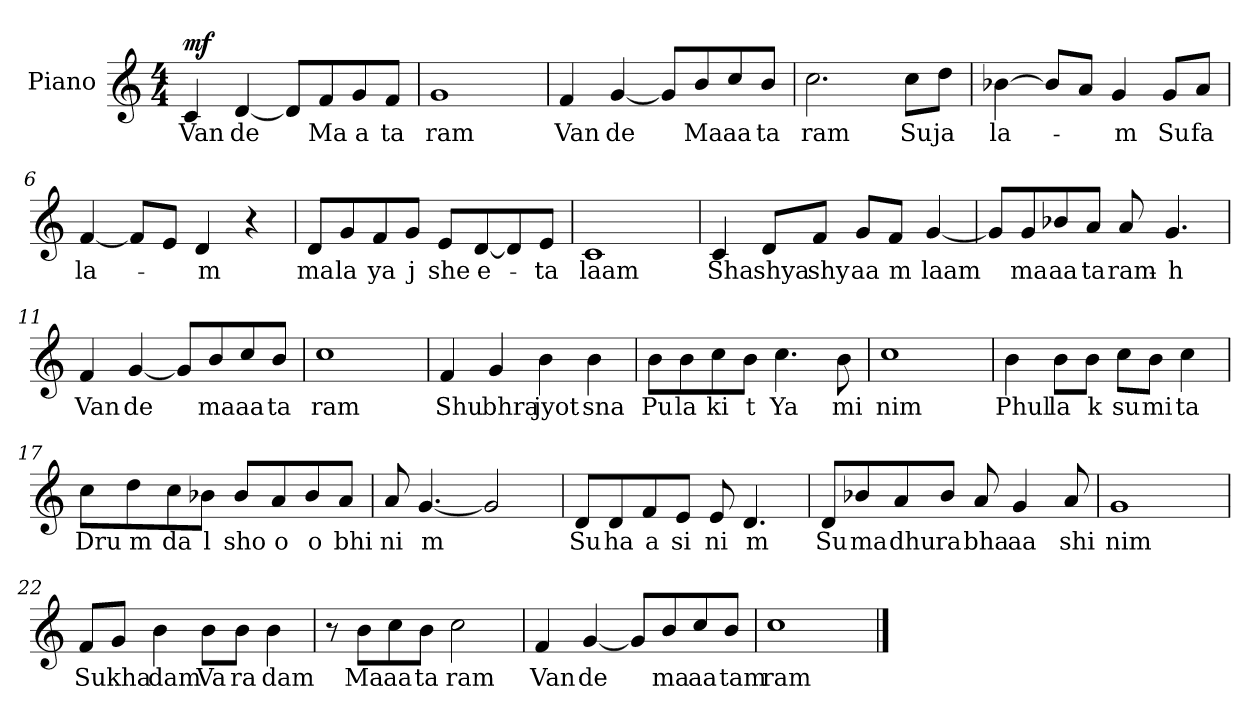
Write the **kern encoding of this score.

**kern	**text	**dynam
*part1	*part1	*part1
*staff1	*staff1	*staff1
*I"Piano	*	*
*I'Pno.	*	*
*clefG2	*	*
*k[]	*	*
*M4/4	*	*
*MM100	*	*
=1	=1	=1
!	!LO:LY:b	!LO:DY:b
4c/	Van	mf
!	!LO:LY:b	!
[4d/	de	.
8d/L]	.	.
!	!LO:LY:b	!
8f/	Ma	.
!	!LO:LY:b	!
8g/	a	.
!	!LO:LY:b	!
8f/J	ta	.
=2	=2	=2
!	!LO:LY:b	!
1g	ram	.
=3	=3	=3
!	!LO:LY:b	!
4f/	Van	.
!	!LO:LY:b	!
[4g/	de	.
8g/L]	.	.
!	!LO:LY:b	!
8b/	Ma	.
!	!LO:LY:b	!
8cc/	aa	.
!	!LO:LY:b	!
8b/J	ta	.
=4	=4	=4
!	!LO:LY:b	!
2.cc\	ram	.
!	!LO:LY:b	!
8cc\L	Su	.
!	!LO:LY:b	!
8dd\J	ja	.
!!LO:LB:g=z
=5	=5	=5
!	!LO:LY:b	!
[4b-X\	la-	.
8b-/L]	.	.
8a/J	.	.
!	!LO:LY:b	!
4g/	-m	.
!	!LO:LY:b	!
8g/L	Su	.
!	!LO:LY:b	!
8a/J	fa	.
=6	=6	=6
!	!LO:LY:b	!
[4f/	la-	.
8f/L]	.	.
8e/J	.	.
!	!LO:LY:b	!
4d/	-m	.
4r	.	.
=7	=7	=7
!	!LO:LY:b	!
8d/L	ma	.
!	!LO:LY:b	!
8g/	la	.
!	!LO:LY:b	!
8f/	ya	.
!	!LO:LY:b	!
8g/J	j	.
!	!LO:LY:b	!
8e/L	she	.
!	!LO:LY:b	!
[8d/	e-	.
8d/]	.	.
!	!LO:LY:b	!
8e/J	-ta	.
=8	=8	=8
!	!LO:LY:b	!
1c	laam	.
!!LO:LB:g=z
=9	=9	=9
!	!LO:LY:b	!
4c/	Sha	.
!	!LO:LY:b	!
8d/L	shya	.
!	!LO:LY:b	!
8f/J	shy	.
!	!LO:LY:b	!
8g/L	aa	.
!	!LO:LY:b	!
8f/J	m	.
!	!LO:LY:b	!
[4g/	laam	.
=10	=10	=10
8g/L]	.	.
!	!LO:LY:b	!
8g/	ma	.
!	!LO:LY:b	!
8b-X/	aa	.
!	!LO:LY:b	!
8a/J	ta	.
!	!LO:LY:b	!
8a/	ram-	.
!	!LO:LY:b	!
4.g/	h	.
=11	=11	=11
!	!LO:LY:b	!
4f/	Van	.
!	!LO:LY:b	!
[4g/	de	.
8g/L]	.	.
!	!LO:LY:b	!
8b/	ma	.
!	!LO:LY:b	!
8cc/	aa	.
!	!LO:LY:b	!
8b/J	ta	.
=12	=12	=12
!	!LO:LY:b	!
1cc	ram	.
!!LO:LB:g=z
=13	=13	=13
!	!LO:LY:b	!
4f/	Shu	.
!	!LO:LY:b	!
4g/	bhra	.
!	!LO:LY:b	!
4b\	jyot	.
!	!LO:LY:b	!
4b\	sna	.
=14	=14	=14
!	!LO:LY:b	!
8b\L	Pu	.
!	!LO:LY:b	!
8b\	la	.
!	!LO:LY:b	!
8cc\	ki	.
!	!LO:LY:b	!
8b\J	t	.
!	!LO:LY:b	!
4.cc\	Ya	.
!	!LO:LY:b	!
8b\	mi	.
=15	=15	=15
!	!LO:LY:b	!
1cc	nim	.
!!LO:LB:g=z
=16	=16	=16
!	!LO:LY:b	!
4b\	Phul	.
!	!LO:LY:b	!
8b\L	la	.
!	!LO:LY:b	!
8b\J	k	.
!	!LO:LY:b	!
8cc\L	su	.
!	!LO:LY:b	!
8b\J	mi	.
!	!LO:LY:b	!
4cc\	ta	.
=17	=17	=17
!	!LO:LY:b	!
8cc\L	Dru	.
!	!LO:LY:b	!
8dd\	m	.
!	!LO:LY:b	!
8cc\	da	.
!	!LO:LY:b	!
8b-X\J	l	.
!	!LO:LY:b	!
8b-/L	sho	.
!	!LO:LY:b	!
8a/	o	.
!	!LO:LY:b	!
8b-/	o	.
!	!LO:LY:b	!
8a/J	bhi	.
=18	=18	=18
!	!LO:LY:b	!
8a/	ni	.
!	!LO:LY:b	!
[4.g/	m	.
2g/]	.	.
!!LO:LB:g=z
=19	=19	=19
!	!LO:LY:b	!
8d/L	Su	.
!	!LO:LY:b	!
8d/	ha	.
!	!LO:LY:b	!
8f/	a	.
!	!LO:LY:b	!
8e/J	si	.
!	!LO:LY:b	!
8e/	ni	.
!	!LO:LY:b	!
4.d/	m	.
=20	=20	=20
!	!LO:LY:b	!
8d/L	Su	.
!	!LO:LY:b	!
8b-X/	ma	.
!	!LO:LY:b	!
8a/	dhu	.
!	!LO:LY:b	!
8b-/J	ra	.
!	!LO:LY:b	!
8a/	bha	.
!	!LO:LY:b	!
4g/	aa	.
!	!LO:LY:b	!
8a/	shi	.
=21	=21	=21
!	!LO:LY:b	!
1g	nim	.
!!LO:PB:g=z
=22	=22	=22
!	!LO:LY:b	!
8f/L	Su	.
!	!LO:LY:b	!
8g/J	kha	.
!	!LO:LY:b	!
4b\	dam	.
!	!LO:LY:b	!
8b\L	Va	.
!	!LO:LY:b	!
8b\J	ra	.
!	!LO:LY:b	!
4b\	dam	.
=23	=23	=23
8r	.	.
!	!LO:LY:b	!
8b\L	Ma	.
!	!LO:LY:b	!
8cc\	aa	.
!	!LO:LY:b	!
8b\J	ta	.
!	!LO:LY:b	!
2cc\	ram	.
=24	=24	=24
!	!LO:LY:b	!
4f/	Van	.
!	!LO:LY:b	!
[4g/	de	.
8g/L]	.	.
!	!LO:LY:b	!
8b/	ma	.
!	!LO:LY:b	!
8cc/	aa	.
!	!LO:LY:b	!
8b/J	tam	.
=25	=25	=25
!	!LO:LY:b	!
1cc	ram	.
==	==	==
*-	*-	*-
